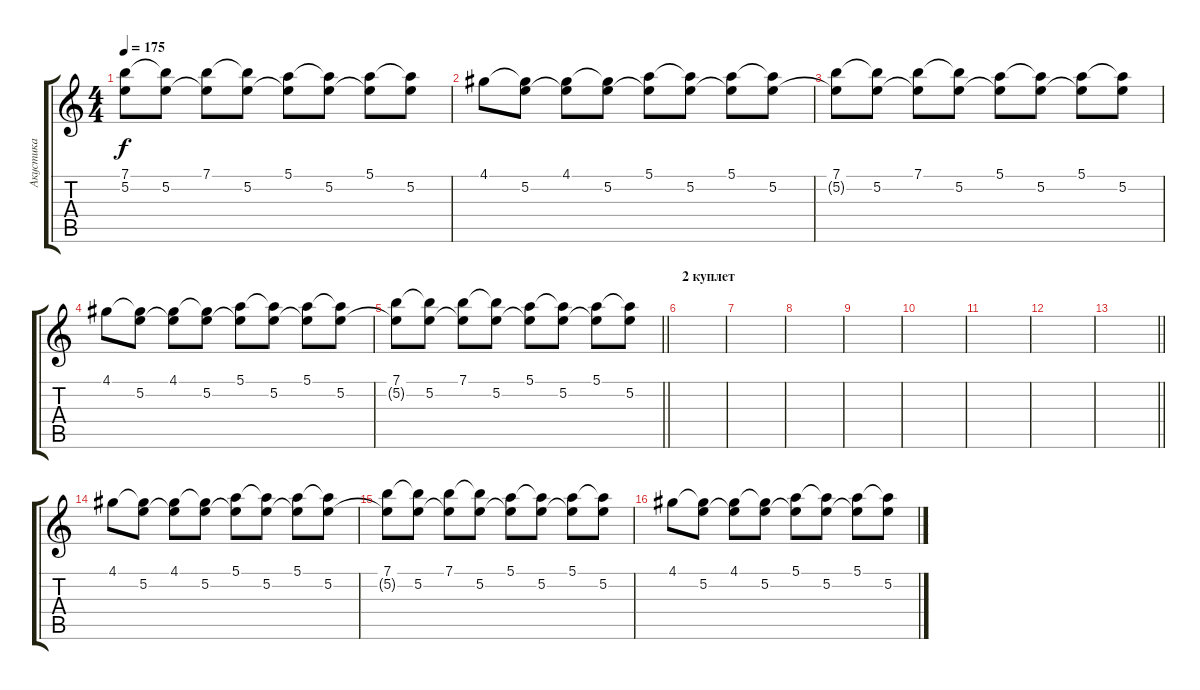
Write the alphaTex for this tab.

\track (" Акустика" " Акустика") {instrument acousticguitarsteel}
\staff {score tabs}
\tuning (E4 B3 G3 D3 A2 E2) {hide}
\ts (4 4)
\tempo 175
\clef g2
\ks c
(7.1 5.2{t}).8{dy f} (7.1{t} 5.2).8 (7.1 5.2{t}).8 (7.1{t} 5.2).8 (5.1 5.2{t}).8 (5.1{t} 5.2).8 (5.1 5.2{t}).8 (5.1{t} 5.2).8 |
4.1.8 (4.1{t} 5.2).8 (4.1 5.2{t}).8 (4.1{t} 5.2).8 (5.1 5.2{t}).8 (5.1{t} 5.2).8 (5.1 5.2{t}).8 (5.1{t} 5.2).8 |
(7.1 5.2{t}).8 (7.1{t} 5.2).8 (7.1 5.2{t}).8 (7.1{t} 5.2).8 (5.1 5.2{t}).8 (5.1{t} 5.2).8 (5.1 5.2{t}).8 (5.1{t} 5.2).8 |
4.1.8 (4.1{t} 5.2).8 (4.1 5.2{t}).8 (4.1{t} 5.2).8 (5.1 5.2{t}).8 (5.1{t} 5.2).8 (5.1 5.2{t}).8 (5.1{t} 5.2).8 |
\barLineRight lightlight
(7.1 5.2{t}).8 (7.1{t} 5.2).8 (7.1 5.2{t}).8 (7.1{t} 5.2).8 (5.1 5.2{t}).8 (5.1{t} 5.2).8 (5.1 5.2{t}).8 (5.1{t} 5.2).8 |
\section ("" "2 куплет")
|
|
|
|
|
|
|
\barLineRight lightlight
|
4.1.8 (4.1{t} 5.2).8 (4.1 5.2{t}).8 (4.1{t} 5.2).8 (5.1 5.2{t}).8 (5.1{t} 5.2).8 (5.1 5.2{t}).8 (5.1{t} 5.2).8 |
(7.1 5.2{t}).8 (7.1{t} 5.2).8 (7.1 5.2{t}).8 (7.1{t} 5.2).8 (5.1 5.2{t}).8 (5.1{t} 5.2).8 (5.1 5.2{t}).8 (5.1{t} 5.2).8 |
4.1.8 (4.1{t} 5.2).8 (4.1 5.2{t}).8 (4.1{t} 5.2).8 (5.1 5.2{t}).8 (5.1{t} 5.2).8 (5.1 5.2{t}).8 (5.1{t} 5.2).8
